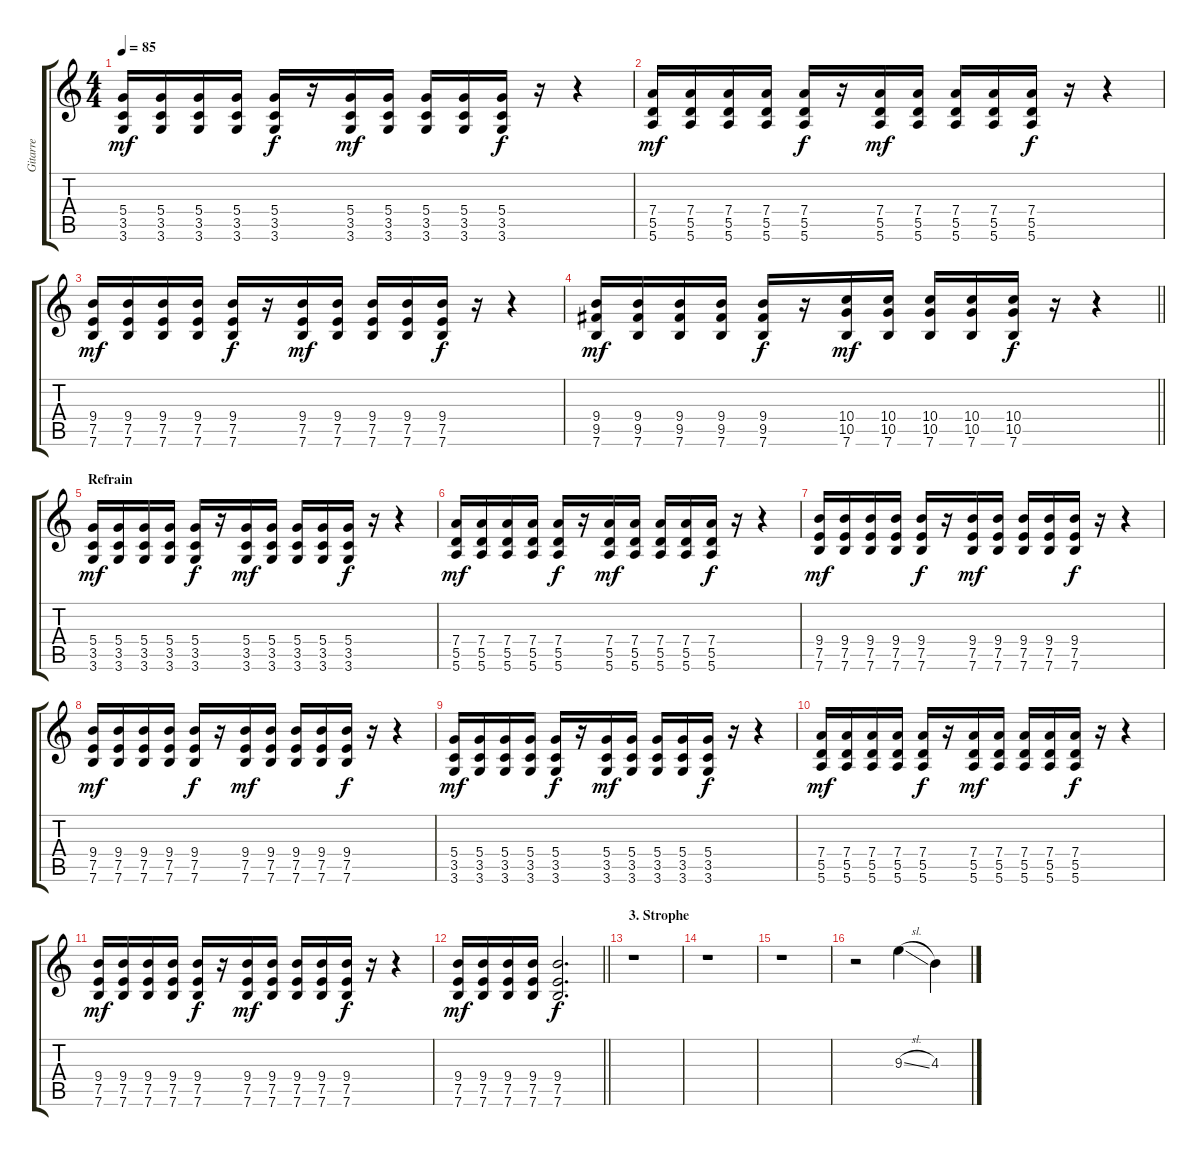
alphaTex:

\track ("Gitarre" "Gitarre") {instrument overdrivenguitar}
\staff {score tabs}
\tuning (E4 B3 G3 D3 A2 E2) {hide}
\ts (4 4)
\tempo 85
\clef g2
\ks c
(5.4 3.5 3.6).16{dy mf} (5.4 3.5 3.6).16 (5.4 3.5 3.6).16 (5.4 3.5 3.6).16 (5.4 3.5 3.6).16{dy f} r.16 (5.4 3.5 3.6).16{dy mf} (5.4 3.5 3.6).16 (5.4 3.5 3.6).16 (5.4 3.5 3.6).16 (5.4 3.5 3.6).16{dy f} r.16 r.4 |
(7.4 5.5 5.6).16{dy mf} (7.4 5.5 5.6).16 (7.4 5.5 5.6).16 (7.4 5.5 5.6).16 (7.4 5.5 5.6).16{dy f} r.16 (7.4 5.5 5.6).16{dy mf} (7.4 5.5 5.6).16 (7.4 5.5 5.6).16 (7.4 5.5 5.6).16 (7.4 5.5 5.6).16{dy f} r.16 r.4 |
(9.4 7.5 7.6).16{dy mf} (9.4 7.5 7.6).16 (9.4 7.5 7.6).16 (9.4 7.5 7.6).16 (9.4 7.5 7.6).16{dy f} r.16 (9.4 7.5 7.6).16{dy mf} (9.4 7.5 7.6).16 (9.4 7.5 7.6).16 (9.4 7.5 7.6).16 (9.4 7.5 7.6).16{dy f} r.16 r.4 |
\barLineRight lightlight
(9.4 9.5 7.6).16{dy mf} (9.4 9.5 7.6).16 (9.4 9.5 7.6).16 (9.4 9.5 7.6).16 (9.4 9.5 7.6).16{dy f} r.16 (10.4 10.5 7.6).16{dy mf} (10.4 10.5 7.6).16 (10.4 10.5 7.6).16 (10.4 10.5 7.6).16 (10.4 10.5 7.6).16{dy f} r.16 r.4 |
\section ("" "Refrain")
(5.4 3.5 3.6).16{dy mf} (5.4 3.5 3.6).16 (5.4 3.5 3.6).16 (5.4 3.5 3.6).16 (5.4 3.5 3.6).16{dy f} r.16 (5.4 3.5 3.6).16{dy mf} (5.4 3.5 3.6).16 (5.4 3.5 3.6).16 (5.4 3.5 3.6).16 (5.4 3.5 3.6).16{dy f} r.16 r.4 |
(7.4 5.5 5.6).16{dy mf} (7.4 5.5 5.6).16 (7.4 5.5 5.6).16 (7.4 5.5 5.6).16 (7.4 5.5 5.6).16{dy f} r.16 (7.4 5.5 5.6).16{dy mf} (7.4 5.5 5.6).16 (7.4 5.5 5.6).16 (7.4 5.5 5.6).16 (7.4 5.5 5.6).16{dy f} r.16 r.4 |
(9.4 7.5 7.6).16{dy mf} (9.4 7.5 7.6).16 (9.4 7.5 7.6).16 (9.4 7.5 7.6).16 (9.4 7.5 7.6).16{dy f} r.16 (9.4 7.5 7.6).16{dy mf} (9.4 7.5 7.6).16 (9.4 7.5 7.6).16 (9.4 7.5 7.6).16 (9.4 7.5 7.6).16{dy f} r.16 r.4 |
(9.4 7.5 7.6).16{dy mf} (9.4 7.5 7.6).16 (9.4 7.5 7.6).16 (9.4 7.5 7.6).16 (9.4 7.5 7.6).16{dy f} r.16 (9.4 7.5 7.6).16{dy mf} (9.4 7.5 7.6).16 (9.4 7.5 7.6).16 (9.4 7.5 7.6).16 (9.4 7.5 7.6).16{dy f} r.16 r.4 |
(5.4 3.5 3.6).16{dy mf} (5.4 3.5 3.6).16 (5.4 3.5 3.6).16 (5.4 3.5 3.6).16 (5.4 3.5 3.6).16{dy f} r.16 (5.4 3.5 3.6).16{dy mf} (5.4 3.5 3.6).16 (5.4 3.5 3.6).16 (5.4 3.5 3.6).16 (5.4 3.5 3.6).16{dy f} r.16 r.4 |
(7.4 5.5 5.6).16{dy mf} (7.4 5.5 5.6).16 (7.4 5.5 5.6).16 (7.4 5.5 5.6).16 (7.4 5.5 5.6).16{dy f} r.16 (7.4 5.5 5.6).16{dy mf} (7.4 5.5 5.6).16 (7.4 5.5 5.6).16 (7.4 5.5 5.6).16 (7.4 5.5 5.6).16{dy f} r.16 r.4 |
(9.4 7.5 7.6).16{dy mf} (9.4 7.5 7.6).16 (9.4 7.5 7.6).16 (9.4 7.5 7.6).16 (9.4 7.5 7.6).16{dy f} r.16 (9.4 7.5 7.6).16{dy mf} (9.4 7.5 7.6).16 (9.4 7.5 7.6).16 (9.4 7.5 7.6).16 (9.4 7.5 7.6).16{dy f} r.16 r.4 |
\barLineRight lightlight
(9.4 7.5 7.6).16{dy mf} (9.4 7.5 7.6).16 (9.4 7.5 7.6).16 (9.4 7.5 7.6).16 (9.4 7.5 7.6).2{d dy f} |
\section ("" "3. Strophe")
r.1 |
r.1 |
r.1 |
r.2 9.3{sl}.4 4.3.4
